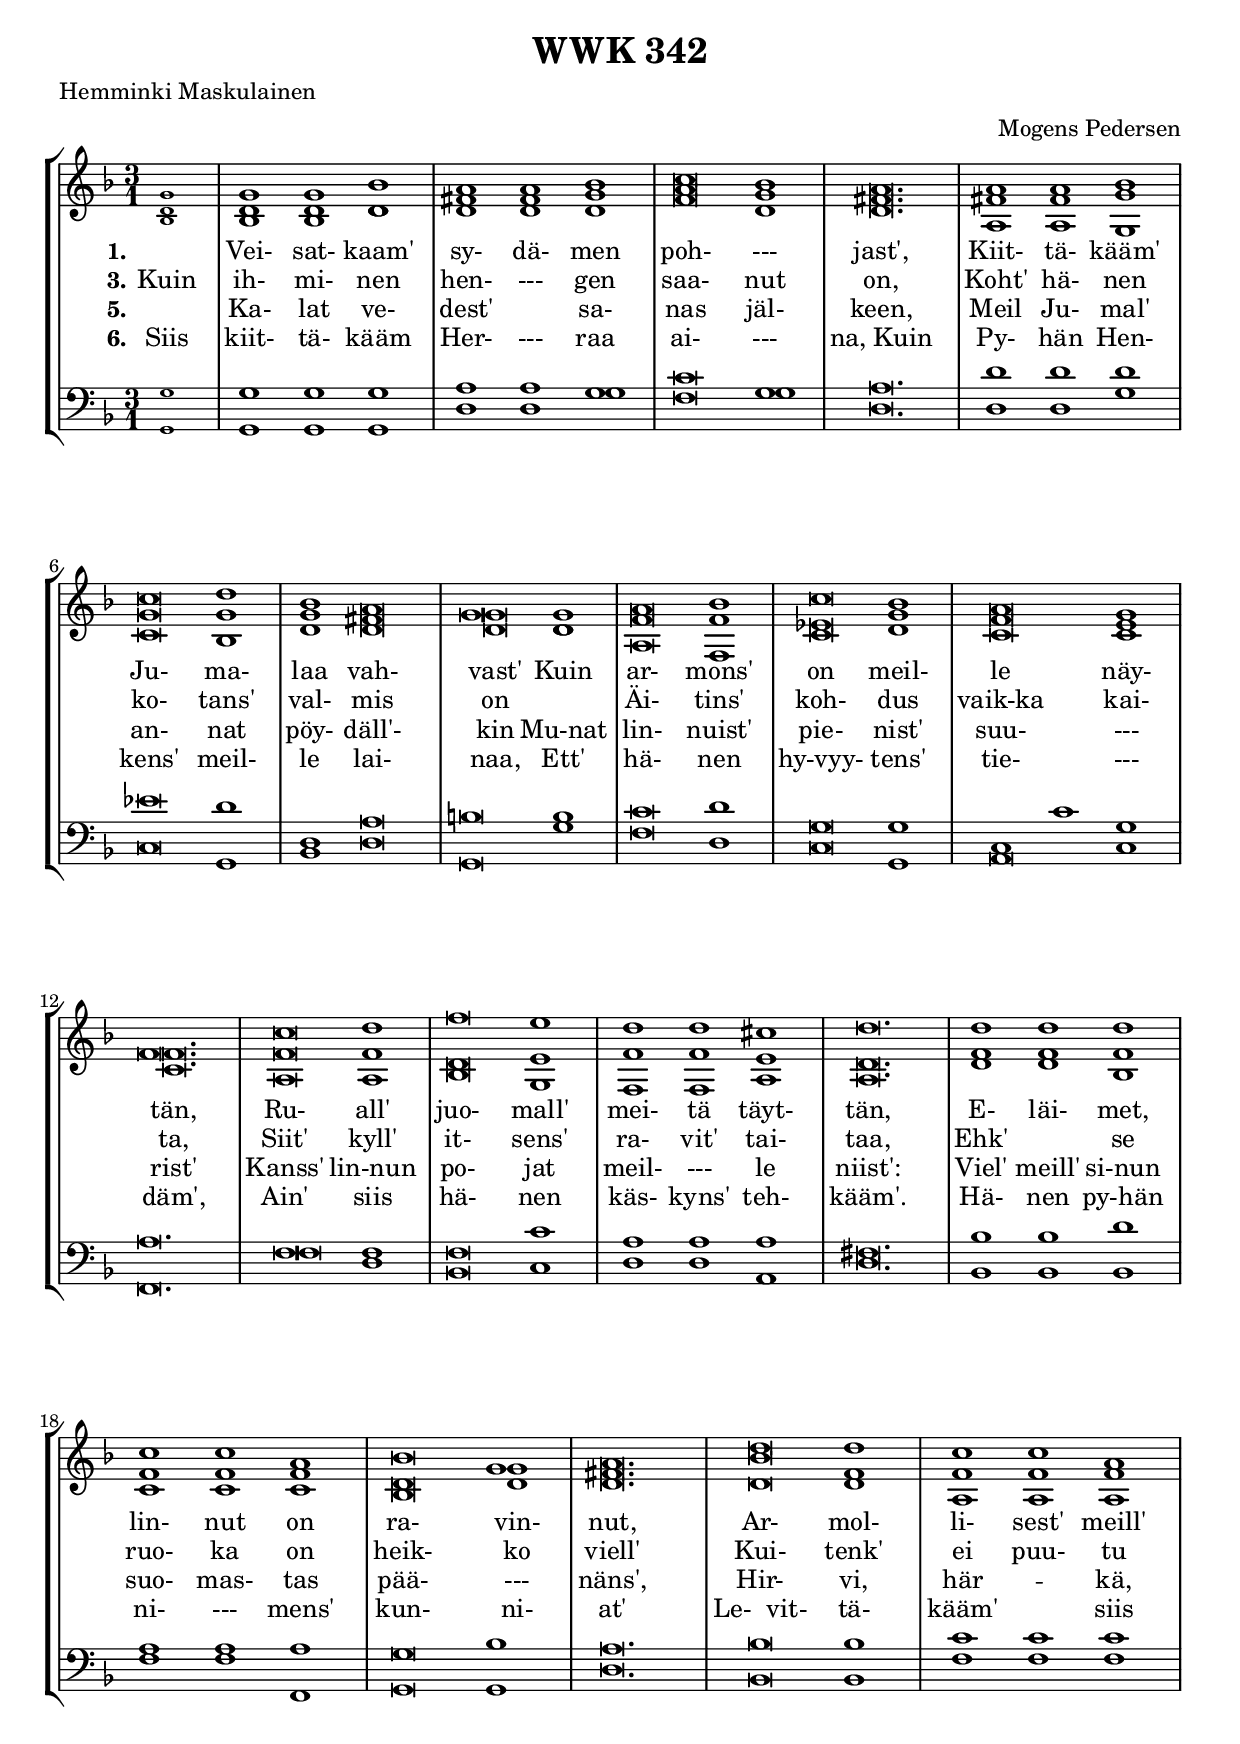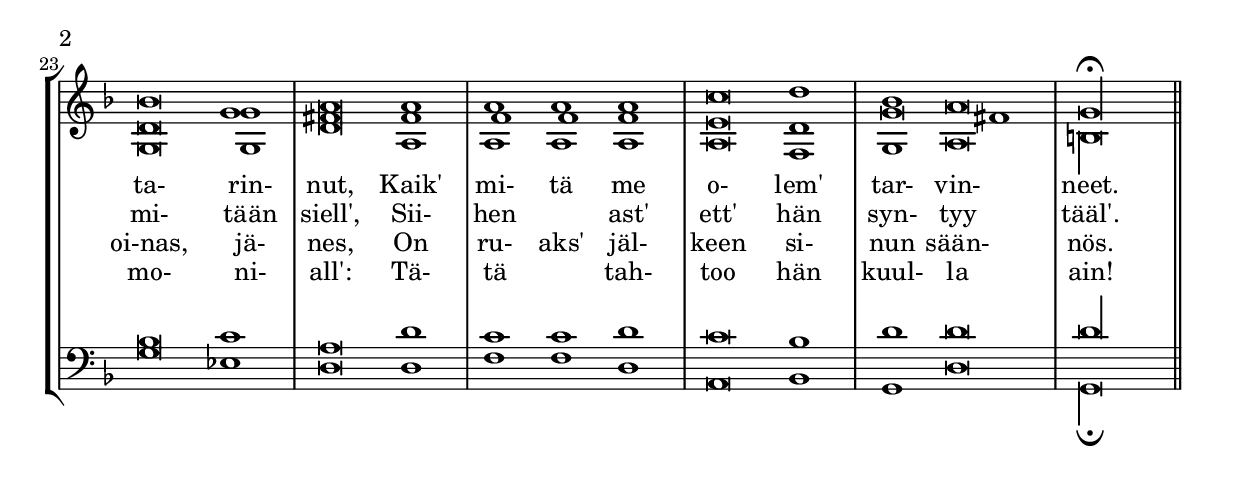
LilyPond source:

%% Wanhan wirsikirjan wirsi 342
%%


\include "deutsch.ly"

\version "2.18.0"

%#(set-global-staff-size 16)

\header {
    title = "WWK 342"
    poet = "Hemminki Maskulainen"
    arranger = "Mogens Pedersen"
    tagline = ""
}

sopMusic =   \relative c'' { 
    \key d \minor
    \stemUp
    \time 3/1
    \partial 1*1
    \set fontSize = #-3
    g1 | 
    \set fontSize = #0
    g1 g b | a a b | c\breve b1 | a\breve. |
    a1 a b | c\breve d1 | b a\breve | g g1 |
    a\breve b1 | c\breve b1 | a\breve g1 | f\breve. |
    c'\breve d1 | f\breve e1 | d d cis | d\breve. |
    d1 d d | c c a | b\breve g1 | a\breve. | 
    d\breve d1 | c c a | b\breve g1 | a\breve a1 |
    f f a | c\breve d1 | b a\breve | 
    \set Score.measureLength = #(ly:make-moment 4/1)
    g\longa^\fermata \bar "||"

    % lopuke
%    \time 4/2
%    g1 g2. a8 h | 
%    \set Score.measureLength = #(ly:make-moment 5/1)
%    c1 h\longa^\fermata \bar ".|"
}

altoOneMusic =   \relative c' { 
    \key d \minor
    \stemDown
    \partial 1*1
    \set fontSize = #-3
    d1 | 
    \set fontSize = #0
    d1 d d | fis fis g | a\breve g1 | fis\breve. |
    fis1 fis g | g\breve g1 | g fis\breve | g d1 |
    f\breve f1 | es\breve g1 | f\breve e1 | f\breve. | 
    f\breve f1 | d\breve e1 f f e | d\breve. |
    f1 f f | f f f | d\breve g1 | fis\breve. |
    b\breve f1 | f f f | d\breve g1 | fis\breve fis1 | 
    a a f | e\breve d1 | g\breve fis1 | s\longa |

    % lopuke
%    g2 g4 f es d c2( | 
%    c2) g' g\longa
}

altoTwoMusic =   \relative c' { 
    \shiftOff
    \key d \minor
    \stemDown
    \partial 1*1
    \set fontSize = #-3
    b1 | 
    \set fontSize = #0
    b1 b d | d d d | f\breve d1 | d\breve. |
    a1 a g | c\breve b1 | d d\breve | d d1 |
    a\breve f1 | c'\breve d1 | c\breve c1 | c\breve. |
    a\breve a1 | b\breve g1 | f f a | a\breve. |
    d1 d b | c c c | b\breve d1 | d\breve. |
    d\breve d1 | a a a | g\breve g1 | d'\breve a1 |
    a a a | a\breve f1 | g a\breve | h\longa

    % lopuke
%    h2 r1 c4. d8 | 
%    es4 d c2 d\longa
}


tenorMusic =  \relative c' { 
    \key d \minor
    \partial 1*1
    \set fontSize = #-3
    g1 | 
    \set fontSize = #0
    g1 g g | a a g | c\breve g1 | a\breve. |
    d1 d d | es\breve d1 | d, a'\breve | h h1 |
    c\breve d1 | g,\breve g1 | c, c' g | a\breve. | 
    f\breve f1 | f\breve c'1 | a a a | fis\breve. |
    b1 b d | a a a | g\breve b1 | a\breve. |
    b\breve b1 | c1 c c | b\breve c1 | a\breve d1 |
    c c d | c\breve b1 | d d\breve | d\longa |

    % lopuke
%    d1 c4 b8 a g2 | g\longa
}

bassMusic =  \relative c { 
    \key d \minor
    \partial 1*1
    \set fontSize = #-3
    g1 | 
    \set fontSize = #0
    g1 g g | d' d g | f\breve g1 | d\breve. |
    d1 d g | c,\breve g1 | b d\breve | g, g'1 |
    f\breve d1 | c\breve g1 | a\breve c1 | f,\breve. | 
    f'\breve d1 | b\breve c1 | d d a | d\breve. | 
    b1 b b | f' f f, | g\breve g1 | d'\breve. | 
    b\breve b1 | f' f f | g\breve es1 | d\breve d1 |
    f f d | a\breve b1 | g d'\breve | g,\longa_\fermata
    
    % lopuke
%    g1 c4 d es d | c1 g\longa_\fermata
}


sanatEka = \lyricmode { 
    \set stanza = "1."
    ___ Vei- sat- kaam' sy- dä- men poh- --- jast',
    Kiit- tä- kääm' Ju- ma- laa vah- vast' 
    Kuin ar- mons' on meil- le näy- tän,
    Ru- all' juo- mall' mei- tä täyt- tän,
    E- läi- met, lin- nut on ra- vin- nut,
    Ar- mol- li- sest' meill' ta- rin- nut,
    Kaik' mi- tä me o- lem' tar- vin- neet.
    
}

sanatKol = \lyricmode { 
    \set stanza = "3."
    Kuin ih- mi- nen hen- --- gen saa- nut on, 
    Koht' hä- nen ko- tans' val- mis on ___
    Äi- tins' koh- dus vaik-ka kai- ta,
    Siit' kyll' it- sens' ra- vit' tai- taa,
    Ehk' ___ se ruo- ka on heik- ko viell'
    Kui- tenk' ei puu- tu mi- tään siell',
    Sii- hen ___ ast' ett' hän syn- tyy tääl'.
}

sanatVii = \lyricmode { 
    \set stanza = "5."
    ___ Ka- lat ve- dest' ___ sa- nas jäl- keen,
    Meil Ju- mal' an- nat pöy- däll'- kin 
    Mu-nat lin- nuist' pie- nist' suu- --- rist'
    Kanss' lin-nun po- jat meil- --- le niist':
    Viel' meill' si-nun suo- mas- tas pää- --- näns',
    Hir- vi, här -- \skip 1 kä, oi-nas, jä- nes,
    On ru- aks' jäl- keen si- nun sään- nös.
}

sanatKuu = \lyricmode { 
    \set stanza = "6."
    Siis kiit- tä- kääm Her- --- raa ai- --- na,_Kuin
    Py- hän Hen- kens' meil- le lai- naa,
    Ett' hä- nen hy-vyy- tens' tie- --- däm',
    Ain' siis hä- nen käs- kyns' teh- kääm'.
    Hä- nen py-hän ni- --- mens' kun- ni- at'
    Le-__vit- tä- kääm' ___ siis mo- ni- all':
    Tä- tä ___ tah- too hän kuul- la ain! 
%    A -- \skip 4 men.
}


\score { 
    
    \context StaffGroup <<
	\context Staff = "women" <<
	    \context Voice = "sopranos" { \voiceOne \sopMusic }
	    \context Voice = altosOne { \voiceTwo \altoOneMusic }
	    \context Voice = altosTwo { \voiceThree \altoTwoMusic }
	>>

	\lyricmode <<
	    \lyricsto "altosTwo" \new Lyrics \sanatEka
	    \lyricsto "altosTwo" \new Lyrics \sanatKol
	    \lyricsto "altosTwo" \new Lyrics \sanatVii
	    \lyricsto "altosTwo" \new Lyrics \sanatKuu
	>>	

	\context Staff = "men" <<
	    \clef bass
	    \context Voice = "tenors" { \voiceOne \tenorMusic }
	    \context Voice = "basses" { \voiceTwo \bassMusic }
	>>
    >>


    \layout {
	indent = 0.0
%	line-width = 20.0\cm
%	textheight = 29.0\cm
%	interscoreline = 0\pt

%	\context {

	% a little smaller so lyrics can be closer to the staff. 
%	    \Staff
%	    \override VerticalAxisGroup.minimum-Y-extent = #'(-3 . 3) 
%	}
    }

    
  \midi {
    \tempo 1 = 180
    }


}
